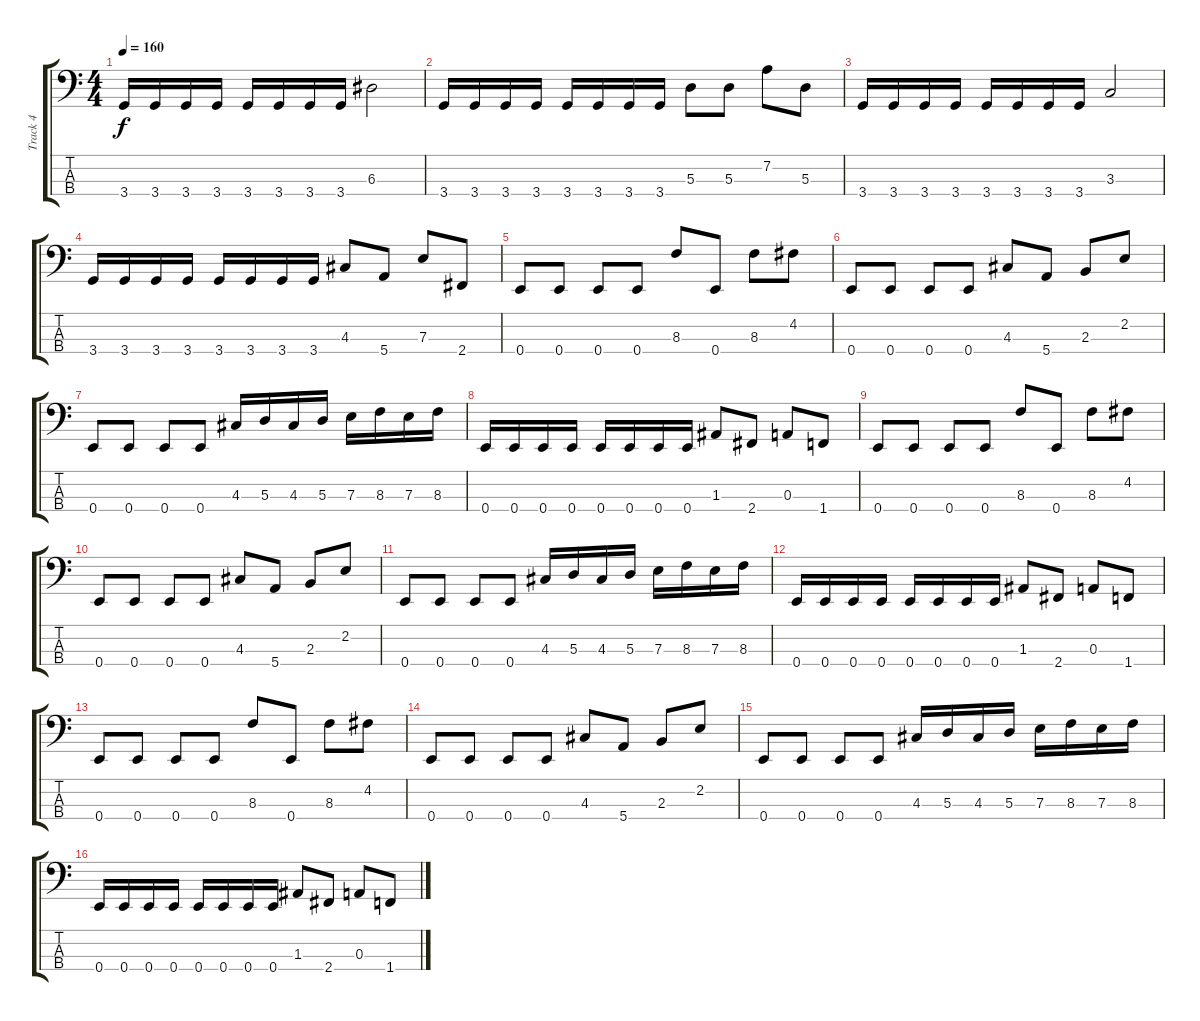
\track ("Track 4" "Track 4") {instrument electricbassfinger}
\staff {score tabs}
\tuning (G2 D2 A1 E1) {hide}
\ts (4 4)
\tempo 160
\clef f4
\ks c
3.4.16{dy f} 3.4.16 3.4.16 3.4.16 3.4.16 3.4.16 3.4.16 3.4.16 6.3.2 |
3.4.16 3.4.16 3.4.16 3.4.16 3.4.16 3.4.16 3.4.16 3.4.16 5.3.8 5.3.8 7.2.8 5.3.8 |
3.4.16 3.4.16 3.4.16 3.4.16 3.4.16 3.4.16 3.4.16 3.4.16 3.3.2 |
3.4.16 3.4.16 3.4.16 3.4.16 3.4.16 3.4.16 3.4.16 3.4.16 4.3.8 5.4.8 7.3.8 2.4.8 |
0.4.8 0.4.8 0.4.8 0.4.8 8.3.8 0.4.8 8.3.8 4.2.8 |
0.4.8 0.4.8 0.4.8 0.4.8 4.3.8 5.4.8 2.3.8 2.2.8 |
0.4.8 0.4.8 0.4.8 0.4.8 4.3.16 5.3.16 4.3.16 5.3.16 7.3.16 8.3.16 7.3.16 8.3.16 |
0.4.16 0.4.16 0.4.16 0.4.16 0.4.16 0.4.16 0.4.16 0.4.16 1.3.8 2.4.8 0.3.8 1.4.8 |
0.4.8 0.4.8 0.4.8 0.4.8 8.3.8 0.4.8 8.3.8 4.2.8 |
0.4.8 0.4.8 0.4.8 0.4.8 4.3.8 5.4.8 2.3.8 2.2.8 |
0.4.8 0.4.8 0.4.8 0.4.8 4.3.16 5.3.16 4.3.16 5.3.16 7.3.16 8.3.16 7.3.16 8.3.16 |
0.4.16 0.4.16 0.4.16 0.4.16 0.4.16 0.4.16 0.4.16 0.4.16 1.3.8 2.4.8 0.3.8 1.4.8 |
0.4.8 0.4.8 0.4.8 0.4.8 8.3.8 0.4.8 8.3.8 4.2.8 |
0.4.8 0.4.8 0.4.8 0.4.8 4.3.8 5.4.8 2.3.8 2.2.8 |
0.4.8 0.4.8 0.4.8 0.4.8 4.3.16 5.3.16 4.3.16 5.3.16 7.3.16 8.3.16 7.3.16 8.3.16 |
0.4.16 0.4.16 0.4.16 0.4.16 0.4.16 0.4.16 0.4.16 0.4.16 1.3.8 2.4.8 0.3.8 1.4.8
